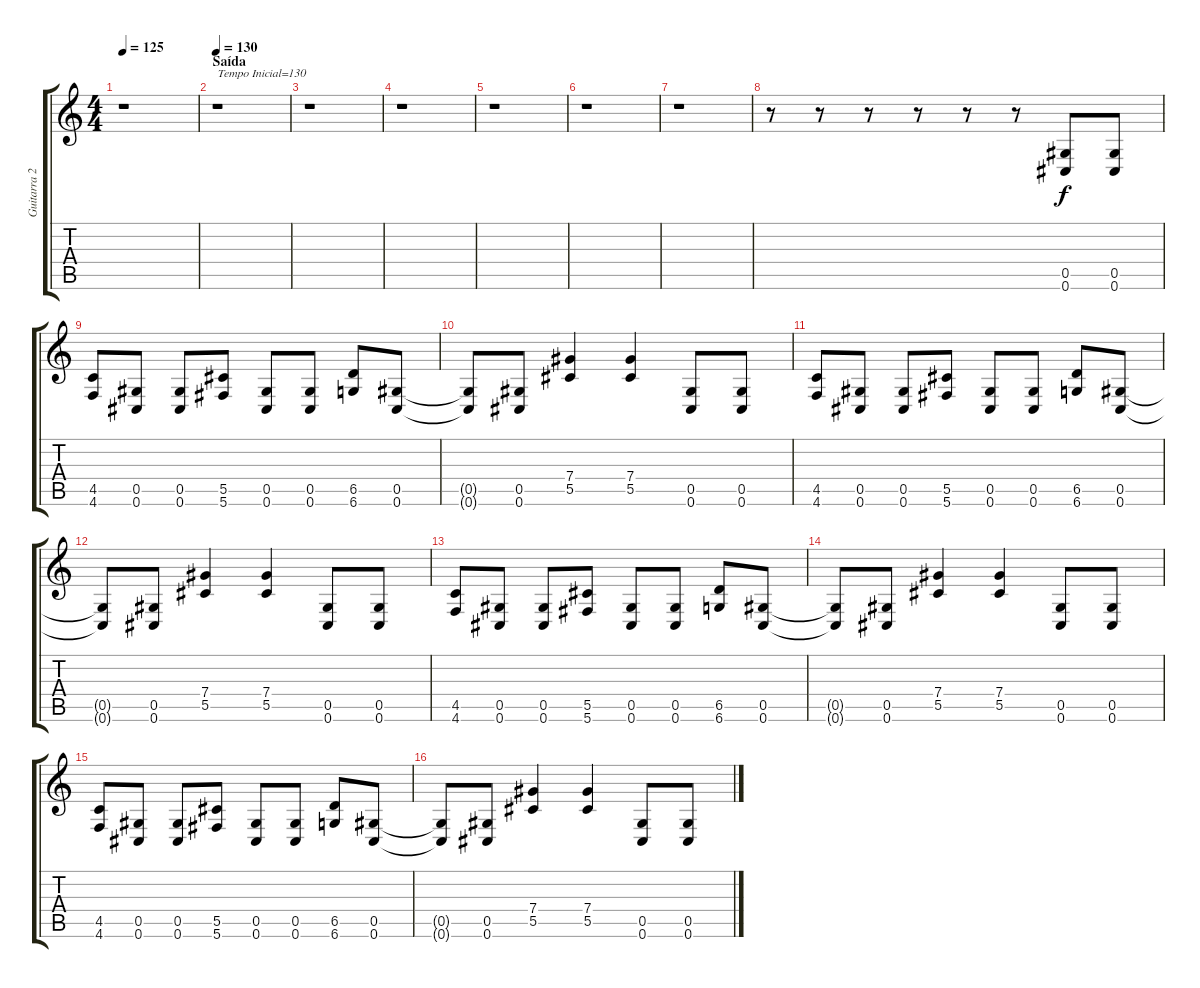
\track ("Guitarra 2" "Guitarra 2") {instrument distortionguitar}
\staff {score tabs}
\tuning (Eb4 Bb3 Gb3 Db3 Ab2 Db2) {hide}
\ts (4 4)
\tempo 125
\clef g2
\ks c
r.1{dy f} |
\section ("" "Saída")
\tempo 130
r.1{txt "Tempo Inicial=130"} |
r.1 |
r.1 |
r.1 |
r.1 |
r.1 |
r.8 r.8 r.8 r.8 r.8 r.8 (0.5 0.6).8 (0.5 0.6).8 |
(4.5 4.6).8 (0.5 0.6).8{volume 9 instrument electricguitarmuted} (0.5 0.6).8 (5.5 5.6).8{volume 11 instrument distortionguitar} (0.5 0.6).8{volume 9 instrument electricguitarmuted} (0.5 0.6).8 (6.5 6.6).8{volume 11 instrument distortionguitar} (0.5 0.6).8 |
(0.5{t} 0.6{t}).8 (0.5 0.6).8 (7.4 5.5).4 (7.4 5.5).4 (0.5 0.6).8 (0.5 0.6).8 |
(4.5 4.6).8 (0.5 0.6).8 (0.5 0.6).8 (5.5 5.6).8 (0.5 0.6).8 (0.5 0.6).8 (6.5 6.6).8 (0.5 0.6).8 |
(0.5{t} 0.6{t}).8 (0.5 0.6).8 (7.4 5.5).4 (7.4 5.5).4 (0.5 0.6).8 (0.5 0.6).8 |
(4.5 4.6).8 (0.5 0.6).8 (0.5 0.6).8 (5.5 5.6).8 (0.5 0.6).8 (0.5 0.6).8 (6.5 6.6).8 (0.5 0.6).8 |
(0.5{t} 0.6{t}).8 (0.5 0.6).8 (7.4 5.5).4 (7.4 5.5).4 (0.5 0.6).8 (0.5 0.6).8 |
(4.5 4.6).8 (0.5 0.6).8 (0.5 0.6).8 (5.5 5.6).8 (0.5 0.6).8 (0.5 0.6).8 (6.5 6.6).8 (0.5 0.6).8 |
(0.5{t} 0.6{t}).8 (0.5 0.6).8 (7.4 5.5).4 (7.4 5.5).4 (0.5 0.6).8 (0.5 0.6).8
